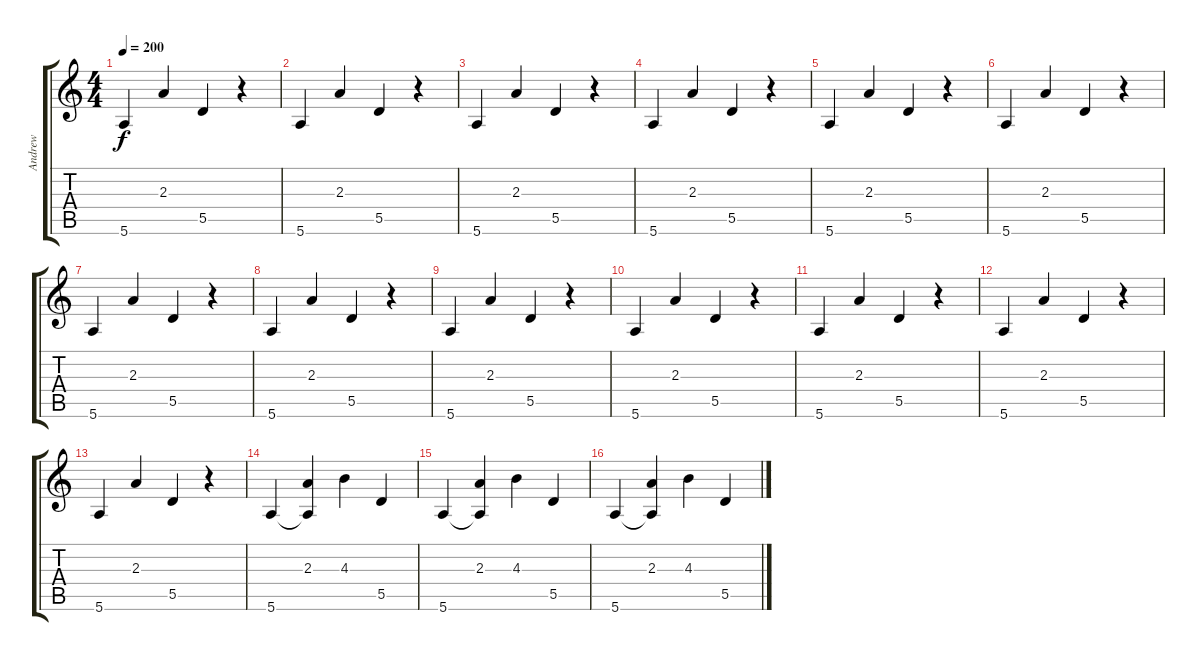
\track ("Andrew" "Andrew") {instrument electricbassfinger}
\staff {score tabs}
\tuning (E4 B3 G3 D3 A2 E2) {hide}
\ts (4 4)
\tempo 200
\clef g2
\ks c
5.6.4{dy f} 2.3.4 5.5.4 r.4 |
5.6.4 2.3.4 5.5.4 r.4 |
5.6.4 2.3.4 5.5.4 r.4 |
5.6.4 2.3.4 5.5.4 r.4 |
5.6.4 2.3.4 5.5.4 r.4 |
5.6.4 2.3.4 5.5.4 r.4 |
5.6.4 2.3.4 5.5.4 r.4 |
5.6.4 2.3.4 5.5.4 r.4 |
5.6.4 2.3.4 5.5.4 r.4 |
5.6.4 2.3.4 5.5.4 r.4 |
5.6.4 2.3.4 5.5.4 r.4 |
5.6.4 2.3.4 5.5.4 r.4 |
5.6.4 2.3.4 5.5.4 r.4 |
5.6.4 (2.3 5.6{t}).4 4.3.4 5.5.4 |
5.6.4 (2.3 5.6{t}).4 4.3.4 5.5.4 |
5.6.4 (2.3 5.6{t}).4 4.3.4 5.5.4
